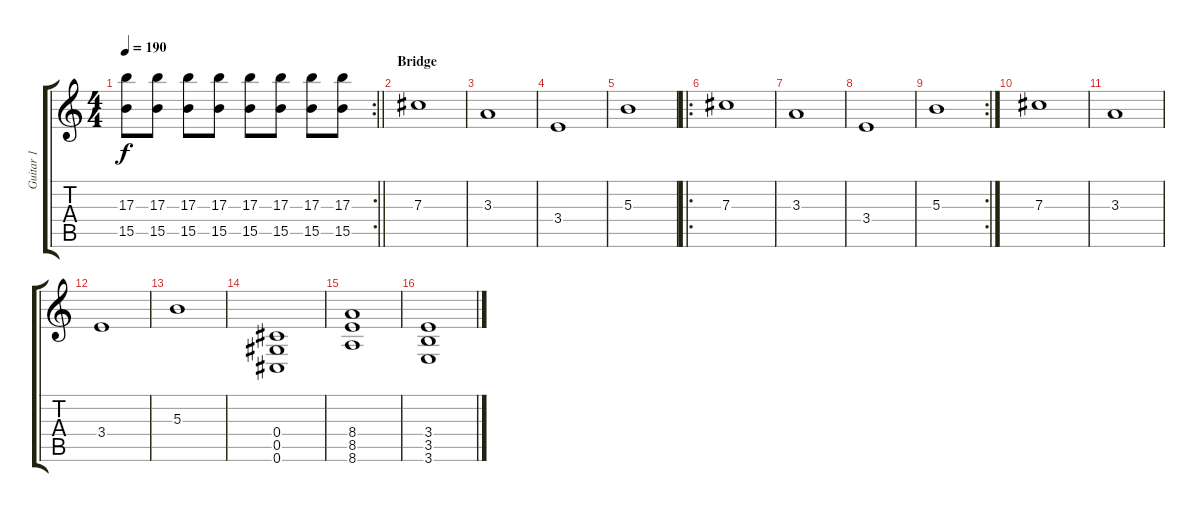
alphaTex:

\track ("Guitar 1" "Guitar 1") {instrument distortionguitar}
\staff {score tabs}
\tuning (Eb4 Bb3 Gb3 Db3 Ab2 Db2) {hide}
\rc 2
\ts (4 4)
\tempo 190
\clef g2
\barLineRight lightlight
\ks c
(17.3 15.5).8{dy f} (17.3 15.5).8 (17.3 15.5).8 (17.3 15.5).8 (17.3 15.5).8 (17.3 15.5).8 (17.3 15.5).8 (17.3 15.5).8 |
\section ("" "Bridge")
7.3.1 |
3.3.1 |
3.4.1 |
5.3.1 |
\ro
7.3.1 |
3.3.1 |
3.4.1 |
\rc 2
5.3.1 |
7.3.1 |
3.3.1 |
3.4.1 |
5.3.1 |
(0.4 0.5 0.6).1 |
(8.4 8.5 8.6).1 |
(3.4 3.5 3.6).1
